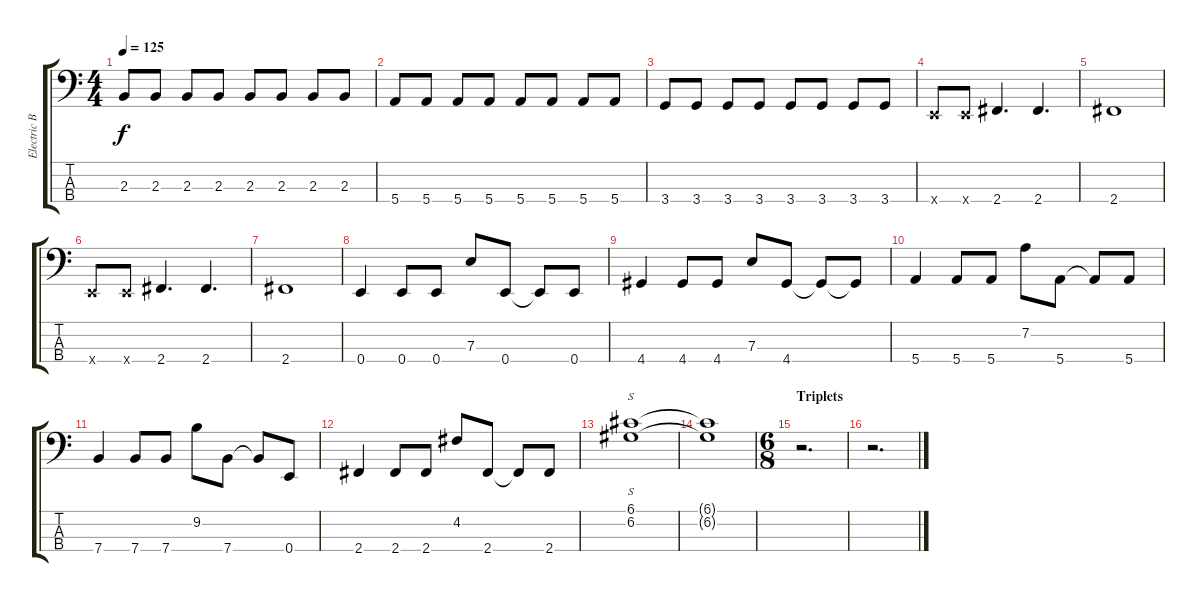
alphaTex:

\track ("Electric Bass" "Electric B") {instrument electricbassfinger}
\staff {score tabs}
\tuning (G2 D2 A1 E1) {hide}
\ts (4 4)
\tempo 125
\clef f4
\ks c
2.3.8{dy f} 2.3.8 2.3.8 2.3.8 2.3.8 2.3.8 2.3.8 2.3.8 |
5.4.8 5.4.8 5.4.8 5.4.8 5.4.8 5.4.8 5.4.8 5.4.8 |
3.4.8 3.4.8 3.4.8 3.4.8 3.4.8 3.4.8 3.4.8 3.4.8 |
0.4{x}.8 0.4{x}.8 2.4.4{d} 2.4.4{d} |
2.4.1 |
0.4{x}.8 0.4{x}.8 2.4.4{d} 2.4.4{d} |
2.4.1 |
0.4.4 0.4.8 0.4.8 7.3.8 0.4.8 0.4{t}.8 0.4.8 |
4.4.4 4.4.8 4.4.8 7.3.8 4.4.8 4.4{t}.8 4.4{t}.8 |
5.4.4 5.4.8 5.4.8 7.2.8 5.4.8 5.4{t}.8 5.4.8 |
7.4.4 7.4.8 7.4.8 9.2.8 7.4.8 7.4{t}.8 0.4.8 |
2.4.4 2.4.8 2.4.8 4.2.8 2.4.8 2.4{t}.8 2.4.8 |
(6.1 6.2).1{s} |
(6.1{t} 6.2{t}).1 |
\ts (6 8)
\section ("" "Triplets")
r.2{d} |
r.2{d}
